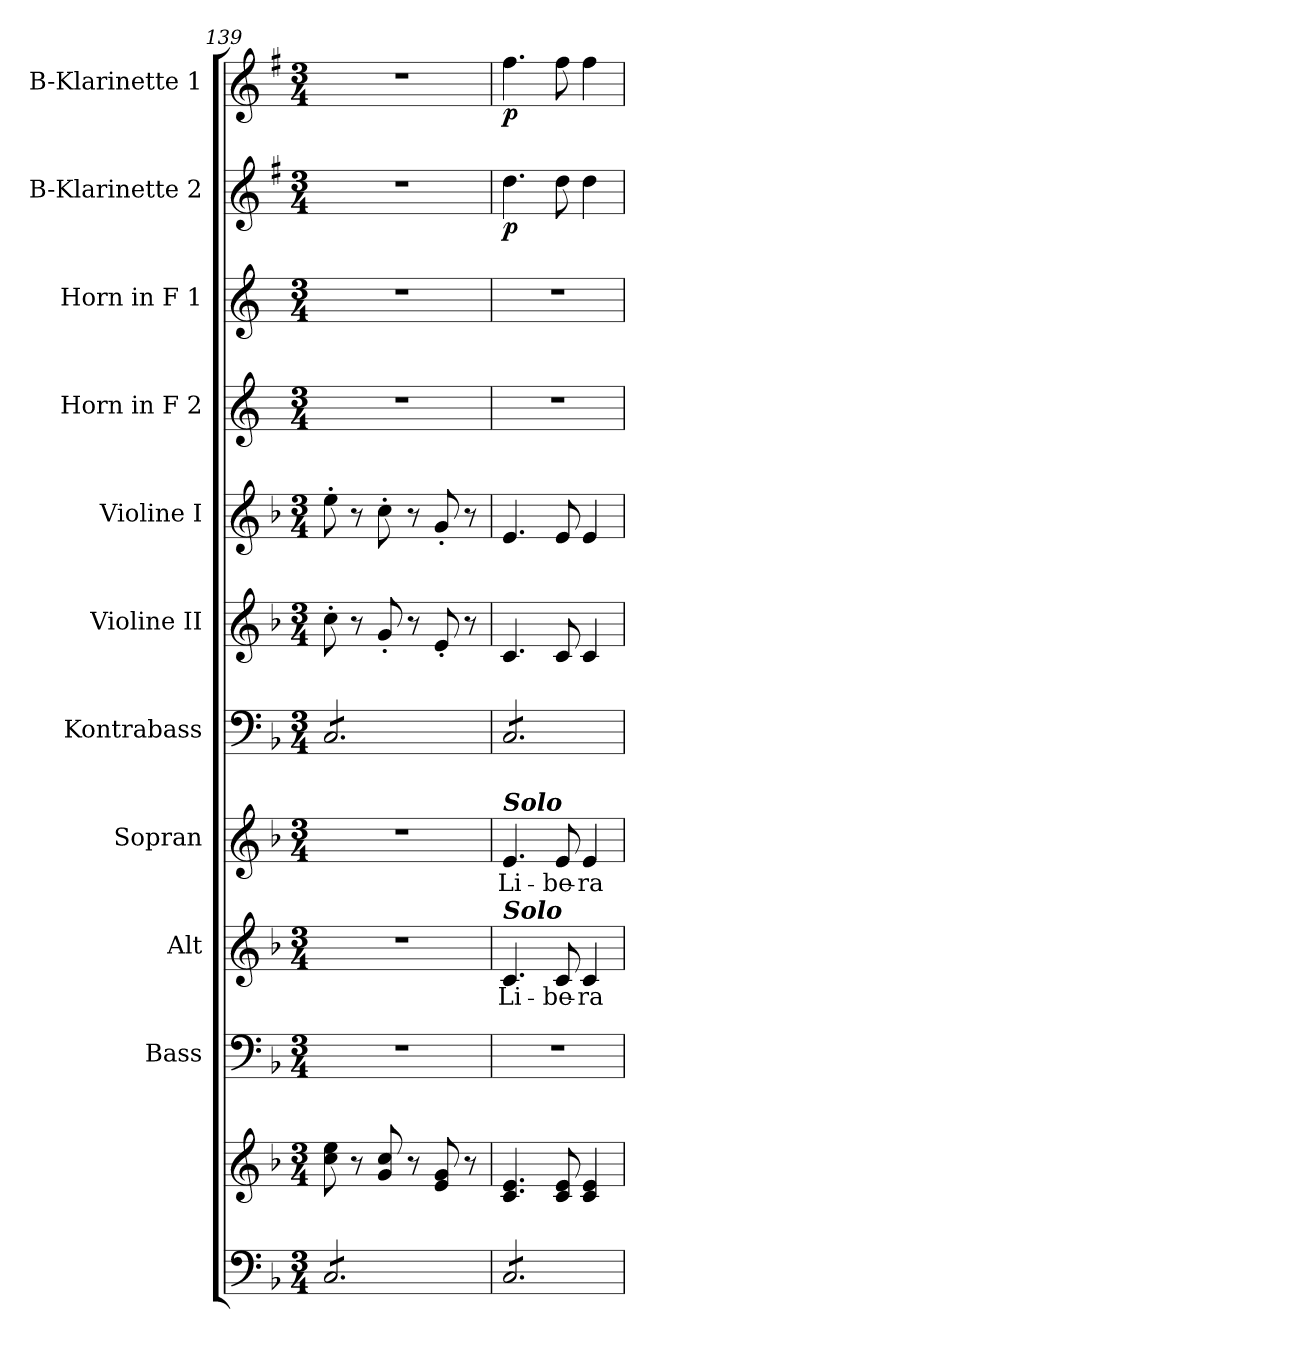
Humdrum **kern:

**kern	**kern	**kern	**kern	**text	**kern	**text	**kern	**kern	**kern	**kern	**kern	**kern	**dynam	**kern	**dynam
*part11	*part11	*part10	*part9	*part9	*part8	*part8	*part7	*part6	*part5	*part4	*part3	*part2	*part2	*part1	*part1
*staff12	*staff11	*staff10	*staff9	*staff9	*staff8	*staff8	*staff7	*staff6	*staff5	*staff4	*staff3	*staff2	*staff2	*staff1	*staff1
*	*	*I"Bass	*I"Alt	*	*I"Sopran	*	*I"Kontrabass	*I"Violine II	*I"Violine I	*I"Horn in F 2	*I"Horn in F 1	*I"B-Klarinette 2	*	*I"B-Klarinette 1	*
*	*	*I'B.	*I'A.	*	*I'S.	*	*I'Kb.	*I'Vl. II	*I'Vl. I	*	*	*I'B Kl. 2	*	*I'B Kl. 1	*
*clefF4	*clefG2	*clefF4	*clefG2	*	*clefG2	*	*clefF4	*clefG2	*clefG2	*clefG2	*clefG2	*clefG2	*	*clefG2	*
*	*	*	*	*	*	*	*ITrd7c12	*	*	*ITrd4c7	*ITrd4c7	*ITrd1c2	*	*ITrd1c2	*
*k[b-]	*k[b-]	*k[b-]	*k[b-]	*	*k[b-]	*	*k[b-]	*k[b-]	*k[b-]	*k[b-]	*k[b-]	*k[b-]	*	*k[b-]	*
*F:	*F:	*F:	*F:	*	*F:	*	*F:	*F:	*F:	*F:	*F:	*F:	*	*F:	*
*M3/4	*M3/4	*M3/4	*M3/4	*	*M3/4	*	*M3/4	*M3/4	*M3/4	*M3/4	*M3/4	*M3/4	*	*M3/4	*
=139	=139	=139	=139	=139	=139	=139	=139	=139	=139	=139	=139	=139	=139	=139	=139
*tremolo	*	*	*	*	*	*	*	*	*	*	*	*	*	*	*
*	*	*	*	*	*	*	*tremolo	*	*	*	*	*	*	*	*
8C/L	8cc\ 8ee\	2.r	2.r	.	2.r	.	8CC/L	8cc'>\	8ee'>\	2.r	2.r	2.r	.	2.r	.
8C/	8r	.	.	.	.	.	8CC/	8r	8r	.	.	.	.	.	.
8C/	8g/ 8cc/	.	.	.	.	.	8CC/	8g'</	8cc'>\	.	.	.	.	.	.
8C/	8r	.	.	.	.	.	8CC/	8r	8r	.	.	.	.	.	.
8C/	8e/ 8g/	.	.	.	.	.	8CC/	8e'</	8g'</	.	.	.	.	.	.
8C/J	8r	.	.	.	.	.	8CC/J	8r	8r	.	.	.	.	.	.
=140	=140	=140	=140	=140	=140	=140	=140	=140	=140	=140	=140	=140	=140	=140	=140
!	!	!	!	!	!LO:TX:a:Bi:t=Solo	!	!	!	!	!	!	!	!	!	!
!	!	!	!LO:TX:a:Bi:t=Solo	!	!	!	!	!	!	!	!	!	!	!	!
!	!	!	!	!LO:LY:b	!	!LO:LY:b	!	!	!	!	!	!	!LO:DY:b	!	!LO:DY:b
8C/L	4.c/ 4.e/	2.r	4.c/	Li-	4.e/	Li-	8CC/L	4.c/	4.e/	2.r	2.r	4.cc\	p	4.ee\	p
8C/	.	.	.	.	.	.	8CC/	.	.	.	.	.	.	.	.
8C/	.	.	.	.	.	.	8CC/	.	.	.	.	.	.	.	.
!	!	!	!	!LO:LY:b	!	!LO:LY:b	!	!	!	!	!	!	!	!	!
8C/	8c/ 8e/	.	8c/	-be-	8e/	-be-	8CC/	8c/	8e/	.	.	8cc\	.	8ee\	.
!	!	!	!	!LO:LY:b	!	!LO:LY:b	!	!	!	!	!	!	!	!	!
8C/	4c/ 4e/	.	4c/	-ra	4e/	-ra	8CC/	4c/	4e/	.	.	4cc\	.	4ee\	.
8C/J	.	.	.	.	.	.	8CC/J	.	.	.	.	.	.	.	.
*	*	*	*	*	*	*	*Xtremolo	*	*	*	*	*	*	*	*
*Xtremolo	*	*	*	*	*	*	*	*	*	*	*	*	*	*	*
=	=	=	=	=	=	=	=	=	=	=	=	=	=	=	=
*-	*-	*-	*-	*-	*-	*-	*-	*-	*-	*-	*-	*-	*-	*-	*-
